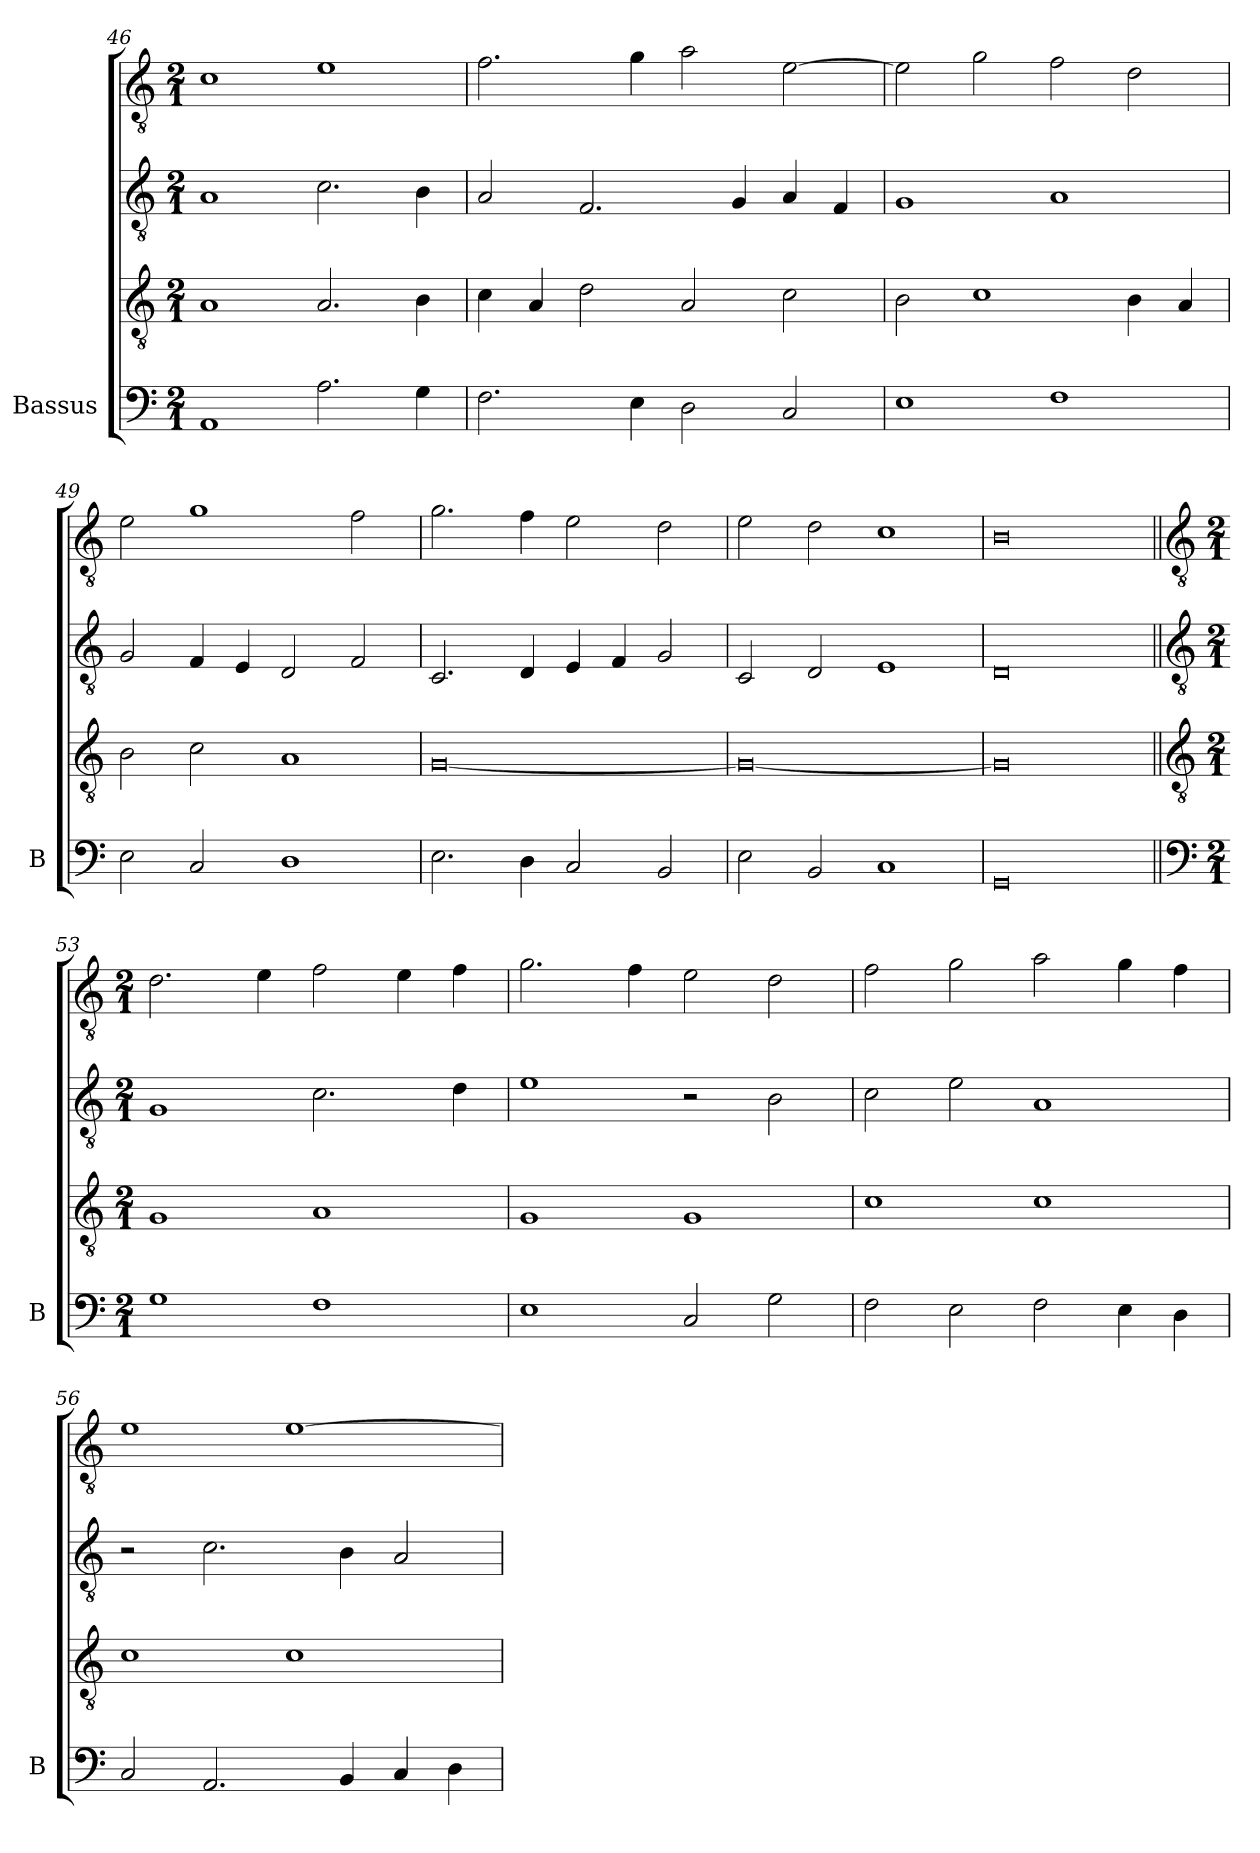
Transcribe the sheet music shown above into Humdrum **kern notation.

**kern	**kern	**kern	**kern
*part4	*part3	*part2	*part1
*staff4	*staff3	*staff2	*staff1
*I"Bassus	*	*	*
*I'B	*	*	*
*clefF4	*clefGv2	*clefGv2	*clefGv2
*k[]	*k[]	*k[]	*k[]
*a:	*a:	*a:	*a:
*M2/1	*M2/1	*M2/1	*M2/1
=46	=46	=46	=46
1AA	1A	1A	1c
2.A	2.A	2.c	1e
4G	4B	4B	.
=47	=47	=47	=47
2.F	4c	2A	2.f
.	4A	.	.
.	2d	2.F	.
4E	.	.	4g
2D	2A	.	2a
.	.	4G	.
2C	2c	4A	[2e
.	.	4F	.
=48	=48	=48	=48
1E	2B	1G	2e]
.	1c	.	2g
1F	.	1A	2f
.	4B	.	2d
.	4A	.	.
=49	=49	=49	=49
2E	2B	2G	2e
2C	2c	4F	1g
.	.	4E	.
1D	1A	2D	.
.	.	2F	2f
=50	=50	=50	=50
2.E	[0G	2.C	2.g
4D	.	4D	4f
2C	.	4E	2e
.	.	4F	.
2BB	.	2G	2d
=51	=51	=51	=51
2E	0G_	2C	2e
2BB	.	2D	2d
1C	.	1E	1c
=52	=52	=52	=52
0GG	0G]	0D	0B
!!LO:LB:g=z
=53||	=53||	=53||	=53||
*clefF4	*clefGv2	*clefGv2	*clefGv2
*k[]	*k[]	*k[]	*k[]
*M2/1	*M2/1	*M2/1	*M2/1
1G	1G	1G	2.d
.	.	.	4e
1F	1A	2.c	2f
.	.	.	4e
.	.	4d	4f
=54	=54	=54	=54
1E	1G	1e	2.g
.	.	.	4f
2C	1G	2r	2e
2G	.	2B	2d
=55	=55	=55	=55
2F	1c	2c	2f
2E	.	2e	2g
2F	1c	1A	2a
4E	.	.	4g
4D	.	.	4f
=56	=56	=56	=56
2C	1c	2r	1e
2.AA	.	2.c	.
.	1c	.	[1e
4BB	.	4B	.
4C	.	2A	.
4D	.	.	.
=	=	=	=
*-	*-	*-	*-
